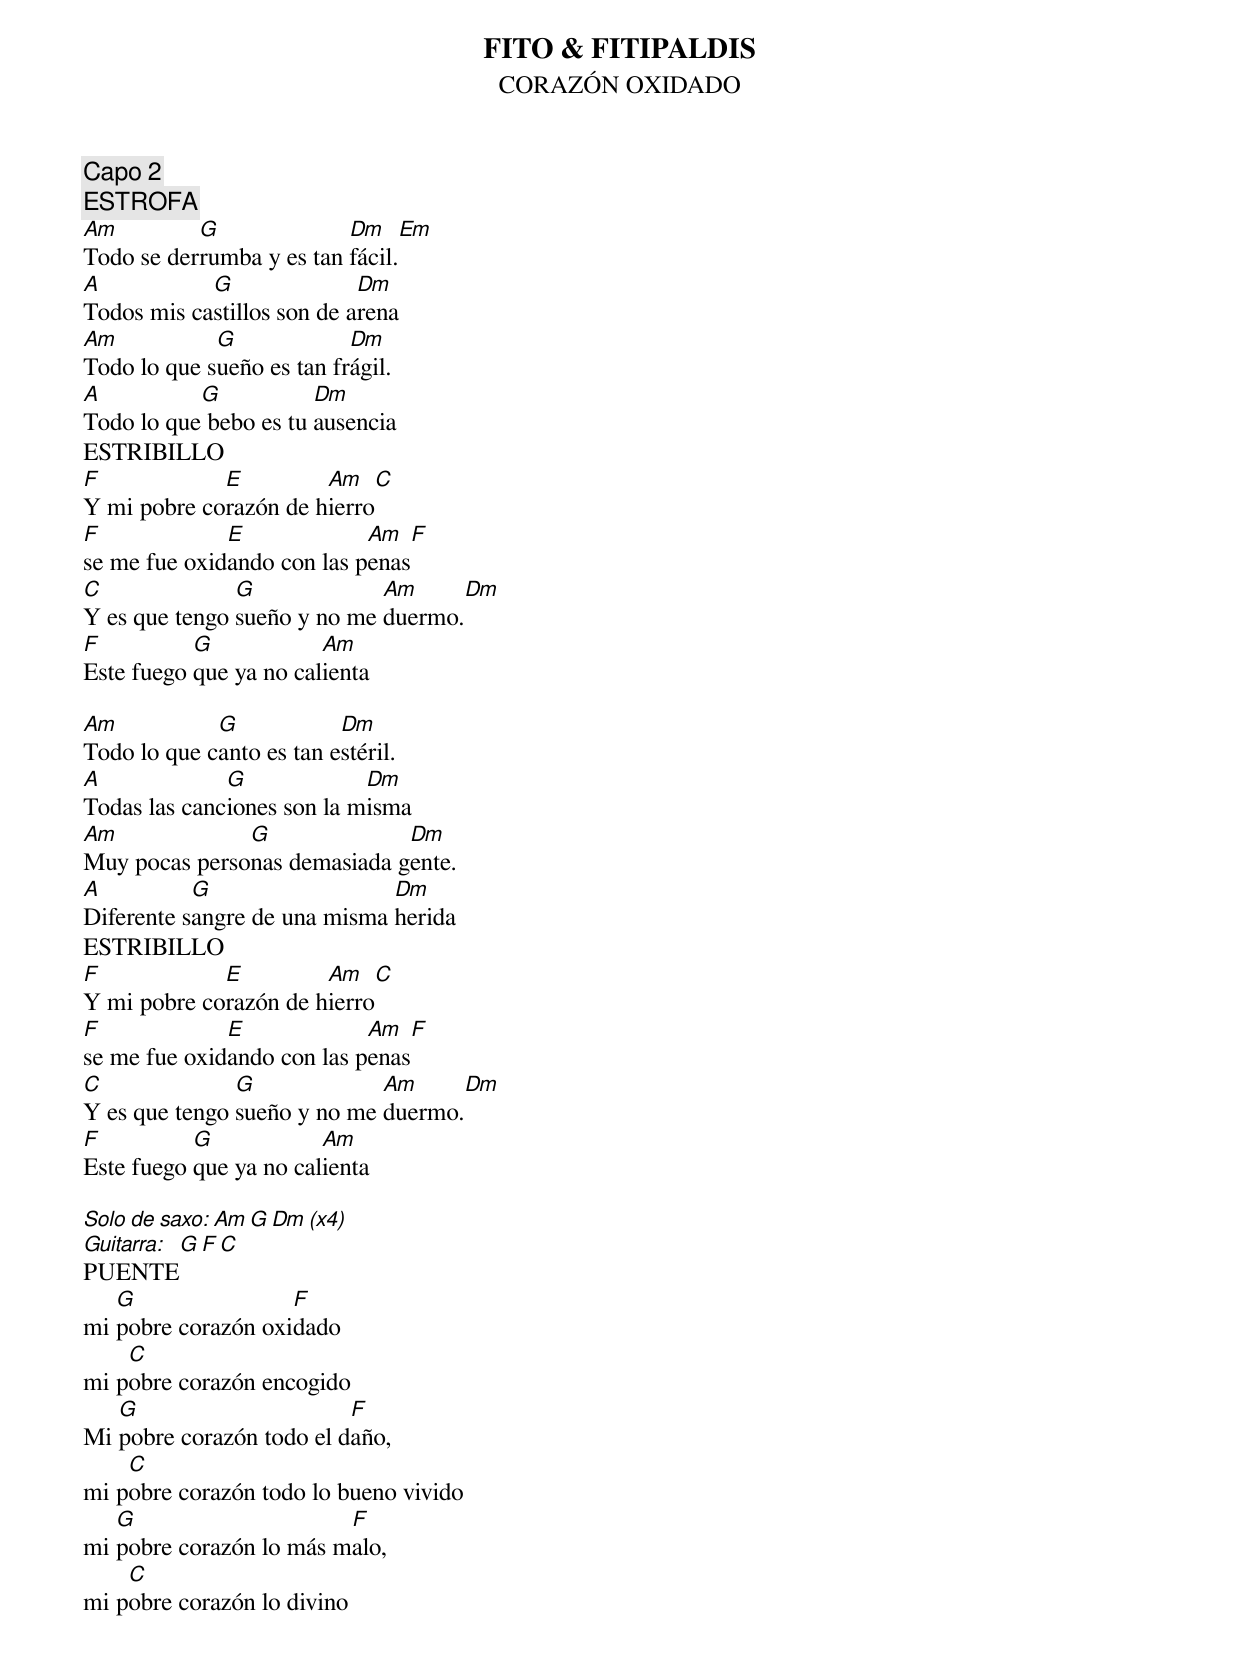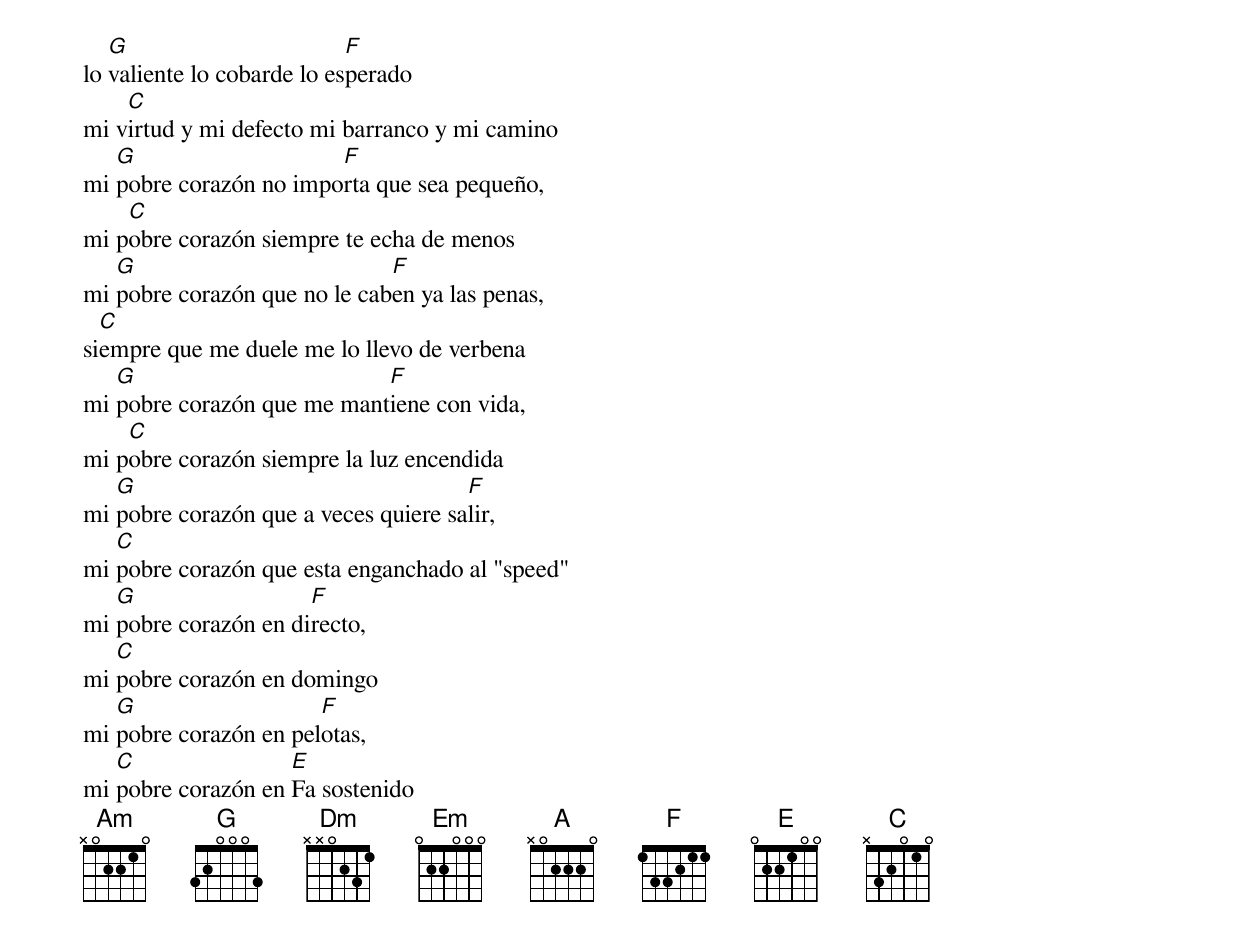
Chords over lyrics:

FITO & FITIPALDIS
CORAZÓN OXIDADO
Capo 2
ESTROFA
Am         G              Dm    Em
Todo se derrumba y es tan fácil.
A           G               Dm
Todos mis castillos son de arena
Am           G             Dm
Todo lo que sueño es tan frágil.
A          G           Dm
Todo lo que bebo es tu ausencia
ESTRIBILLO
F            E         Am   C
Y mi pobre corazón de hierro
F             E             Am   F
se me fue oxidando con las penas
C              G             Am       Dm
Y es que tengo sueño y no me duermo.
F          G            Am
Este fuego que ya no calienta

Am           G            Dm
Todo lo que canto es tan estéril.
A             G             Dm
Todas las canciones son la misma
Am             G              Dm
Muy pocas personas demasiada gente.
A          G                  Dm
Diferente sangre de una misma herida
ESTRIBILLO
F            E         Am   C
Y mi pobre corazón de hierro
F             E             Am   F
se me fue oxidando con las penas
C              G             Am       Dm
Y es que tengo sueño y no me duermo.
F          G            Am
Este fuego que ya no calienta

Solo de saxo: Am G Dm (x4)
Guitarra: G F C
PUENTE
   G                F
mi pobre corazón oxidado
    C
mi pobre corazón encogido
   G                      F
Mi pobre corazón todo el daño,
    C
mi pobre corazón todo lo bueno vivido
   G                     F
mi pobre corazón lo más malo,
    C
mi pobre corazón lo divino
   G                        F
lo valiente lo cobarde lo esperado
    C
mi virtud y mi defecto mi barranco y mi camino
   G                    F
mi pobre corazón no importa que sea pequeño,
    C
mi pobre corazón siempre te echa de menos
   G                          F
mi pobre corazón que no le caben ya las penas,
  C
siempre que me duele me lo llevo de verbena
   G                        F
mi pobre corazón que me mantiene con vida,
    C
mi pobre corazón siempre la luz encendida
   G                                  F
mi pobre corazón que a veces quiere salir,
   C
mi pobre corazón que esta enganchado al "speed"
   G                  F
mi pobre corazón en directo,
   C
mi pobre corazón en domingo
   G                   F
mi pobre corazón en pelotas,
   C                E
mi pobre corazón en Fa sostenido
